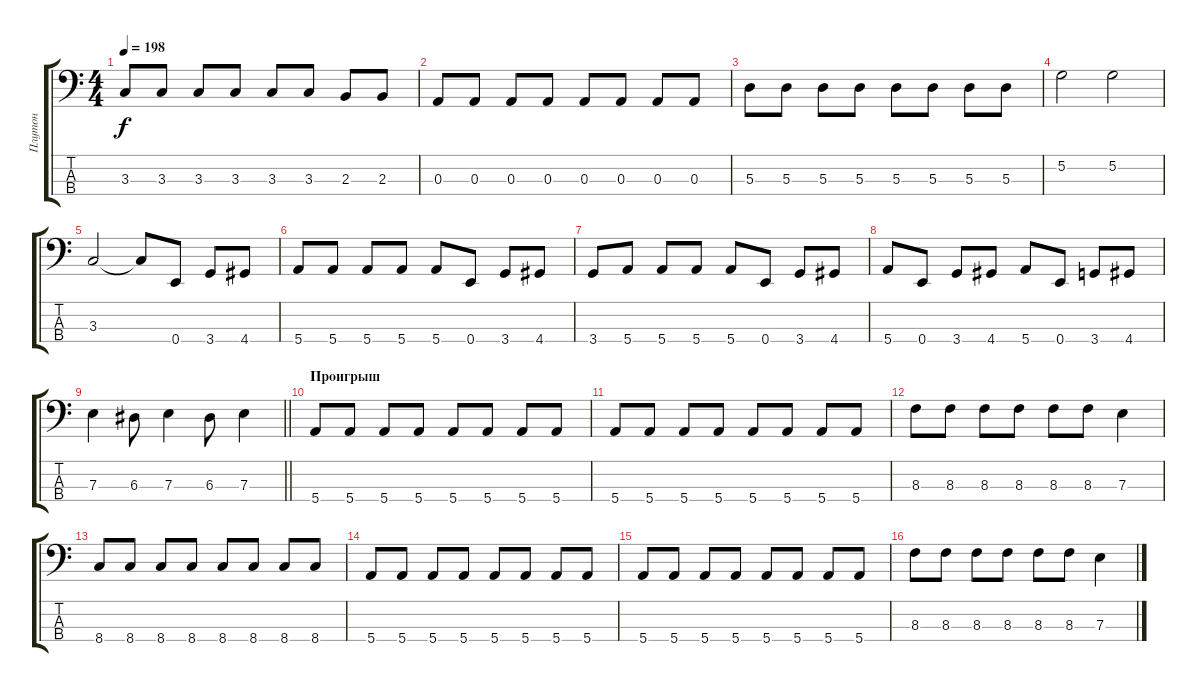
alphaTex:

\track ("Плутон" "Плутон") {instrument electricbassfinger}
\staff {score tabs}
\tuning (G2 D2 A1 E1) {hide}
\ts (4 4)
\tempo 198
\clef f4
\ks c
3.3.8{dy f} 3.3.8 3.3.8 3.3.8 3.3.8 3.3.8 2.3.8 2.3.8 |
0.3.8 0.3.8 0.3.8 0.3.8 0.3.8 0.3.8 0.3.8 0.3.8 |
5.3.8 5.3.8 5.3.8 5.3.8 5.3.8 5.3.8 5.3.8 5.3.8 |
5.2.2 5.2.2 |
3.3.2 3.3{t}.8 0.4.8 3.4.8 4.4.8 |
5.4.8 5.4.8 5.4.8 5.4.8 5.4.8 0.4.8 3.4.8 4.4.8 |
3.4.8 5.4.8 5.4.8 5.4.8 5.4.8 0.4.8 3.4.8 4.4.8 |
5.4.8 0.4.8 3.4.8 4.4.8 5.4.8 0.4.8 3.4.8 4.4.8 |
\barLineRight lightlight
7.3.4 6.3.8 7.3.4 6.3.8 7.3.4 |
\section ("" "Проигрыш")
5.4.8 5.4.8 5.4.8 5.4.8 5.4.8 5.4.8 5.4.8 5.4.8 |
5.4.8 5.4.8 5.4.8 5.4.8 5.4.8 5.4.8 5.4.8 5.4.8 |
8.3.8 8.3.8 8.3.8 8.3.8 8.3.8 8.3.8 7.3.4 |
8.4.8 8.4.8 8.4.8 8.4.8 8.4.8 8.4.8 8.4.8 8.4.8 |
5.4.8 5.4.8 5.4.8 5.4.8 5.4.8 5.4.8 5.4.8 5.4.8 |
5.4.8 5.4.8 5.4.8 5.4.8 5.4.8 5.4.8 5.4.8 5.4.8 |
8.3.8 8.3.8 8.3.8 8.3.8 8.3.8 8.3.8 7.3.4
